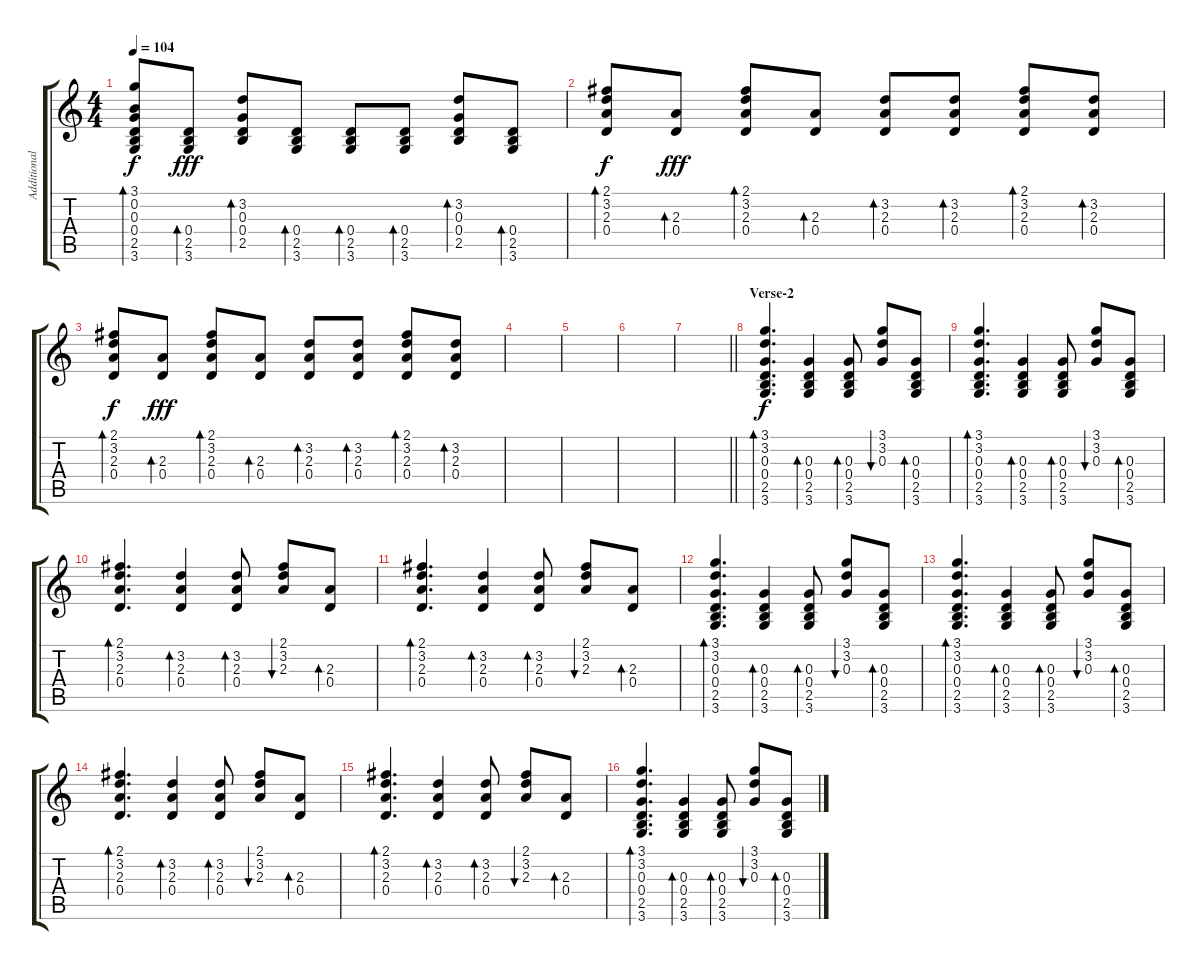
\track ("Additional Rythme" "Additional") {instrument acousticguitarsteel}
\staff {score tabs}
\tuning (E4 B3 G3 D3 A2 E2) {hide}
\ts (4 4)
\tempo 104
\clef g2
\ks c
(3.1 0.2 0.3 0.4 2.5 3.6).8{bd 480 dy f} (0.4 2.5 3.6).8{bd 60 dy fff} (3.2 0.3 0.4 2.5).8{bd 60} (0.4 2.5 3.6).8{bd 60} (0.4 2.5 3.6).8{bd 60} (0.4 2.5 3.6).8{bd 60} (3.2 0.3 0.4 2.5).8{bd 60} (0.4 2.5 3.6).8{bd 60} |
(2.1 3.2 2.3 0.4).8{bd 480 dy f} (2.3 0.4).8{bd 60 dy fff} (2.1 3.2 2.3 0.4).8{bd 60} (2.3 0.4).8{bd 60} (3.2 2.3 0.4).8{bd 60} (3.2 2.3 0.4).8{bd 60} (2.1 3.2 2.3 0.4).8{bd 60} (3.2 2.3 0.4).8{bd 60} |
(2.1 3.2 2.3 0.4).8{bd 480 dy f} (2.3 0.4).8{bd 60 dy fff} (2.1 3.2 2.3 0.4).8{bd 60} (2.3 0.4).8{bd 60} (3.2 2.3 0.4).8{bd 60} (3.2 2.3 0.4).8{bd 60} (2.1 3.2 2.3 0.4).8{bd 60} (3.2 2.3 0.4).8{bd 60} |
|
|
|
\barLineRight lightlight
|
\section ("" "Verse-2")
(3.1 3.2 0.3 0.4 2.5 3.6).4{d bd 120 dy f} (0.3 0.4 2.5 3.6).4{bd 120} (0.3 0.4 2.5 3.6).8{bd 120} (3.1 3.2 0.3).8{bu 120} (0.3 0.4 2.5 3.6).8{bd 120} |
(3.1 3.2 0.3 0.4 2.5 3.6).4{d bd 120} (0.3 0.4 2.5 3.6).4{bd 120} (0.3 0.4 2.5 3.6).8{bd 120} (3.1 3.2 0.3).8{bu 120} (0.3 0.4 2.5 3.6).8{bd 120} |
(2.1 3.2 2.3 0.4).4{d bd 120} (3.2 2.3 0.4).4{bd 120} (3.2 2.3 0.4).8{bd 120} (2.1 3.2 2.3).8{bu 120} (2.3 0.4).8{bd 120} |
(2.1 3.2 2.3 0.4).4{d bd 120} (3.2 2.3 0.4).4{bd 120} (3.2 2.3 0.4).8{bd 120} (2.1 3.2 2.3).8{bu 120} (2.3 0.4).8{bd 120} |
(3.1 3.2 0.3 0.4 2.5 3.6).4{d bd 120} (0.3 0.4 2.5 3.6).4{bd 120} (0.3 0.4 2.5 3.6).8{bd 120} (3.1 3.2 0.3).8{bu 120} (0.3 0.4 2.5 3.6).8{bd 120} |
(3.1 3.2 0.3 0.4 2.5 3.6).4{d bd 120} (0.3 0.4 2.5 3.6).4{bd 120} (0.3 0.4 2.5 3.6).8{bd 120} (3.1 3.2 0.3).8{bu 120} (0.3 0.4 2.5 3.6).8{bd 120} |
(2.1 3.2 2.3 0.4).4{d bd 120} (3.2 2.3 0.4).4{bd 120} (3.2 2.3 0.4).8{bd 120} (2.1 3.2 2.3).8{bu 120} (2.3 0.4).8{bd 120} |
(2.1 3.2 2.3 0.4).4{d bd 120} (3.2 2.3 0.4).4{bd 120} (3.2 2.3 0.4).8{bd 120} (2.1 3.2 2.3).8{bu 120} (2.3 0.4).8{bd 120} |
(3.1 3.2 0.3 0.4 2.5 3.6).4{d bd 120} (0.3 0.4 2.5 3.6).4{bd 120} (0.3 0.4 2.5 3.6).8{bd 120} (3.1 3.2 0.3).8{bu 120} (0.3 0.4 2.5 3.6).8{bd 120}
